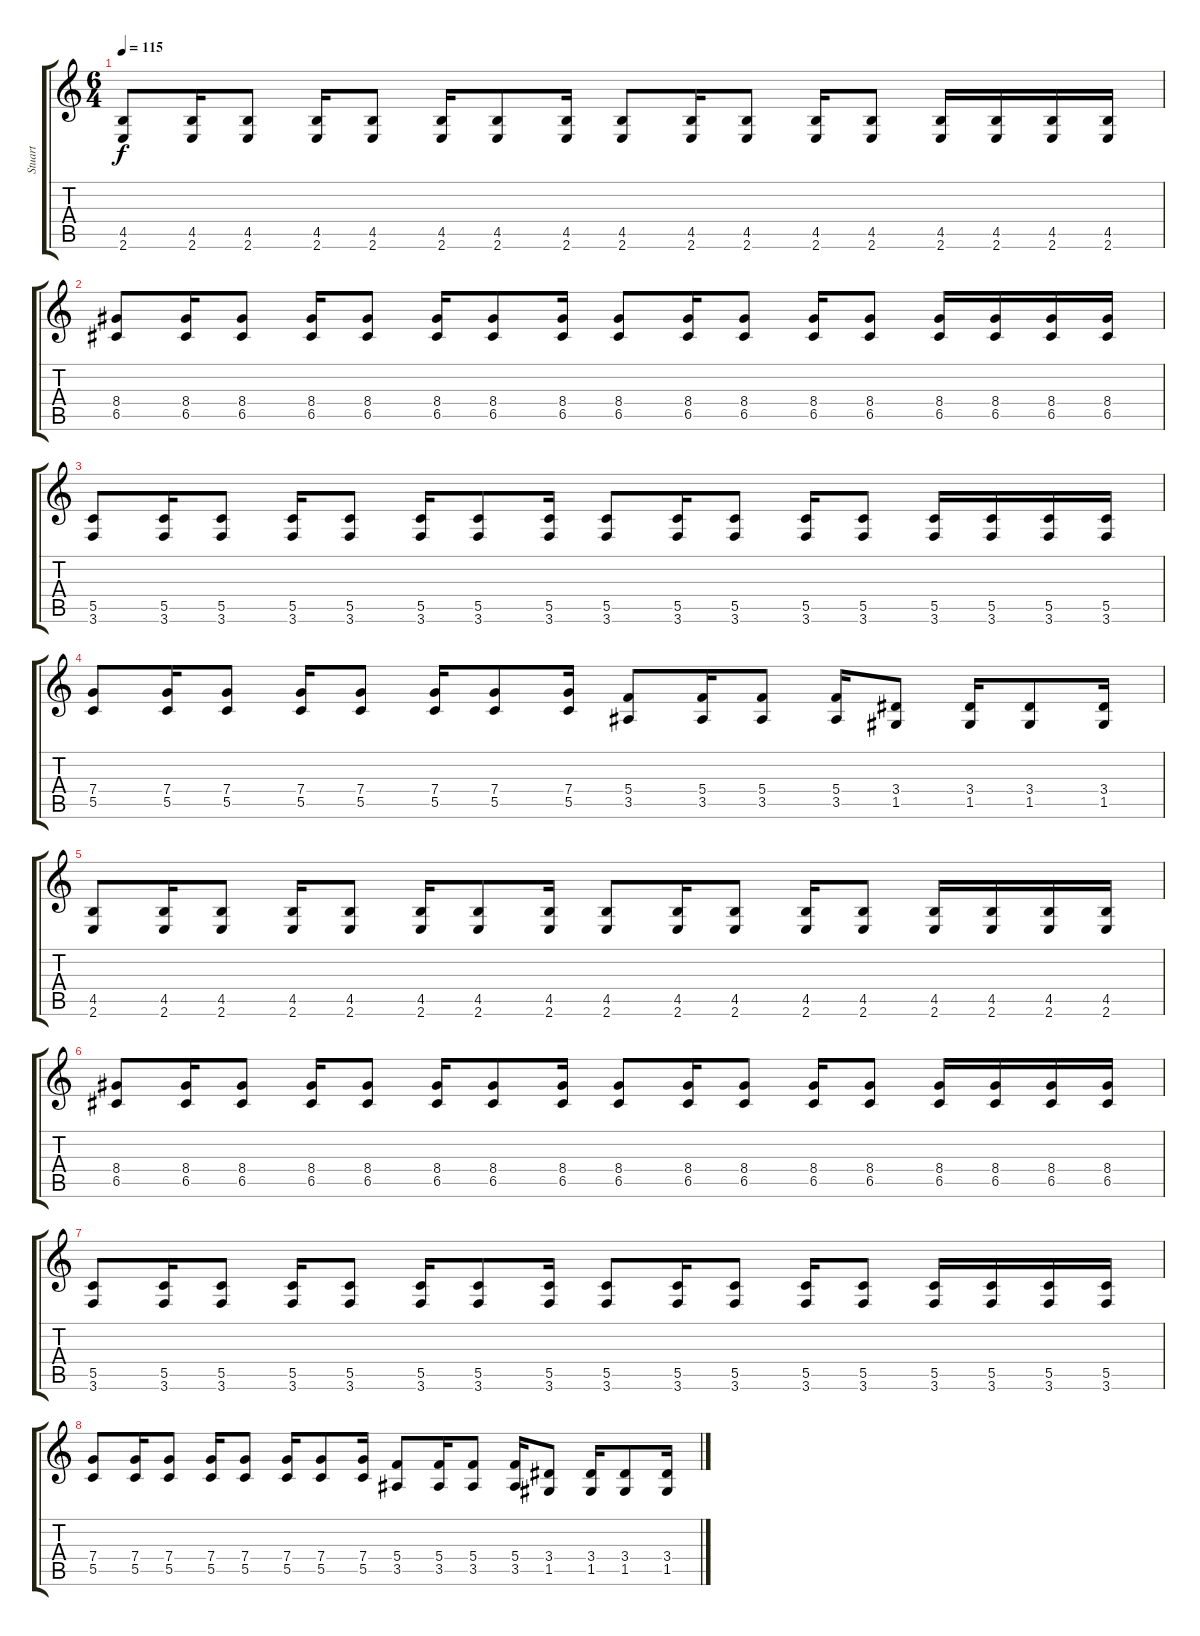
\track ("Stuart" "Stuart") {instrument distortionguitar}
\staff {score tabs}
\tuning (D4 A3 F3 C3 G2 D2) {hide}
\ts (6 4)
\tempo 110
\tempo 115
\clef g2
\ks c
(4.5 2.6).8{dy f} (4.5 2.6).16 (4.5 2.6).8 (4.5 2.6).16 (4.5 2.6).8 (4.5 2.6).16 (4.5 2.6).8 (4.5 2.6).16 (4.5 2.6).8 (4.5 2.6).16 (4.5 2.6).8 (4.5 2.6).16 (4.5 2.6).8 (4.5 2.6).16 (4.5 2.6).16 (4.5 2.6).16 (4.5 2.6).16 |
(8.4 6.5).8 (8.4 6.5).16 (8.4 6.5).8 (8.4 6.5).16 (8.4 6.5).8 (8.4 6.5).16 (8.4 6.5).8 (8.4 6.5).16 (8.4 6.5).8 (8.4 6.5).16 (8.4 6.5).8 (8.4 6.5).16 (8.4 6.5).8 (8.4 6.5).16 (8.4 6.5).16 (8.4 6.5).16 (8.4 6.5).16 |
(5.5 3.6).8 (5.5 3.6).16 (5.5 3.6).8 (5.5 3.6).16 (5.5 3.6).8 (5.5 3.6).16 (5.5 3.6).8 (5.5 3.6).16 (5.5 3.6).8 (5.5 3.6).16 (5.5 3.6).8 (5.5 3.6).16 (5.5 3.6).8 (5.5 3.6).16 (5.5 3.6).16 (5.5 3.6).16 (5.5 3.6).16 |
(7.4 5.5).8 (7.4 5.5).16 (7.4 5.5).8 (7.4 5.5).16 (7.4 5.5).8 (7.4 5.5).16 (7.4 5.5).8 (7.4 5.5).16 (5.4 3.5).8 (5.4 3.5).16 (5.4 3.5).8 (5.4 3.5).16 (3.4 1.5).8 (3.4 1.5).16 (3.4 1.5).8 (3.4 1.5).16 |
(4.5 2.6).8 (4.5 2.6).16 (4.5 2.6).8 (4.5 2.6).16 (4.5 2.6).8 (4.5 2.6).16 (4.5 2.6).8 (4.5 2.6).16 (4.5 2.6).8 (4.5 2.6).16 (4.5 2.6).8 (4.5 2.6).16 (4.5 2.6).8 (4.5 2.6).16 (4.5 2.6).16 (4.5 2.6).16 (4.5 2.6).16 |
(8.4 6.5).8 (8.4 6.5).16 (8.4 6.5).8 (8.4 6.5).16 (8.4 6.5).8 (8.4 6.5).16 (8.4 6.5).8 (8.4 6.5).16 (8.4 6.5).8 (8.4 6.5).16 (8.4 6.5).8 (8.4 6.5).16 (8.4 6.5).8 (8.4 6.5).16 (8.4 6.5).16 (8.4 6.5).16 (8.4 6.5).16 |
(5.5 3.6).8 (5.5 3.6).16 (5.5 3.6).8 (5.5 3.6).16 (5.5 3.6).8 (5.5 3.6).16 (5.5 3.6).8 (5.5 3.6).16 (5.5 3.6).8 (5.5 3.6).16 (5.5 3.6).8 (5.5 3.6).16 (5.5 3.6).8 (5.5 3.6).16 (5.5 3.6).16 (5.5 3.6).16 (5.5 3.6).16 |
(7.4 5.5).8 (7.4 5.5).16 (7.4 5.5).8 (7.4 5.5).16 (7.4 5.5).8 (7.4 5.5).16 (7.4 5.5).8 (7.4 5.5).16 (5.4 3.5).8 (5.4 3.5).16 (5.4 3.5).8 (5.4 3.5).16 (3.4 1.5).8 (3.4 1.5).16 (3.4 1.5).8 (3.4 1.5).16
